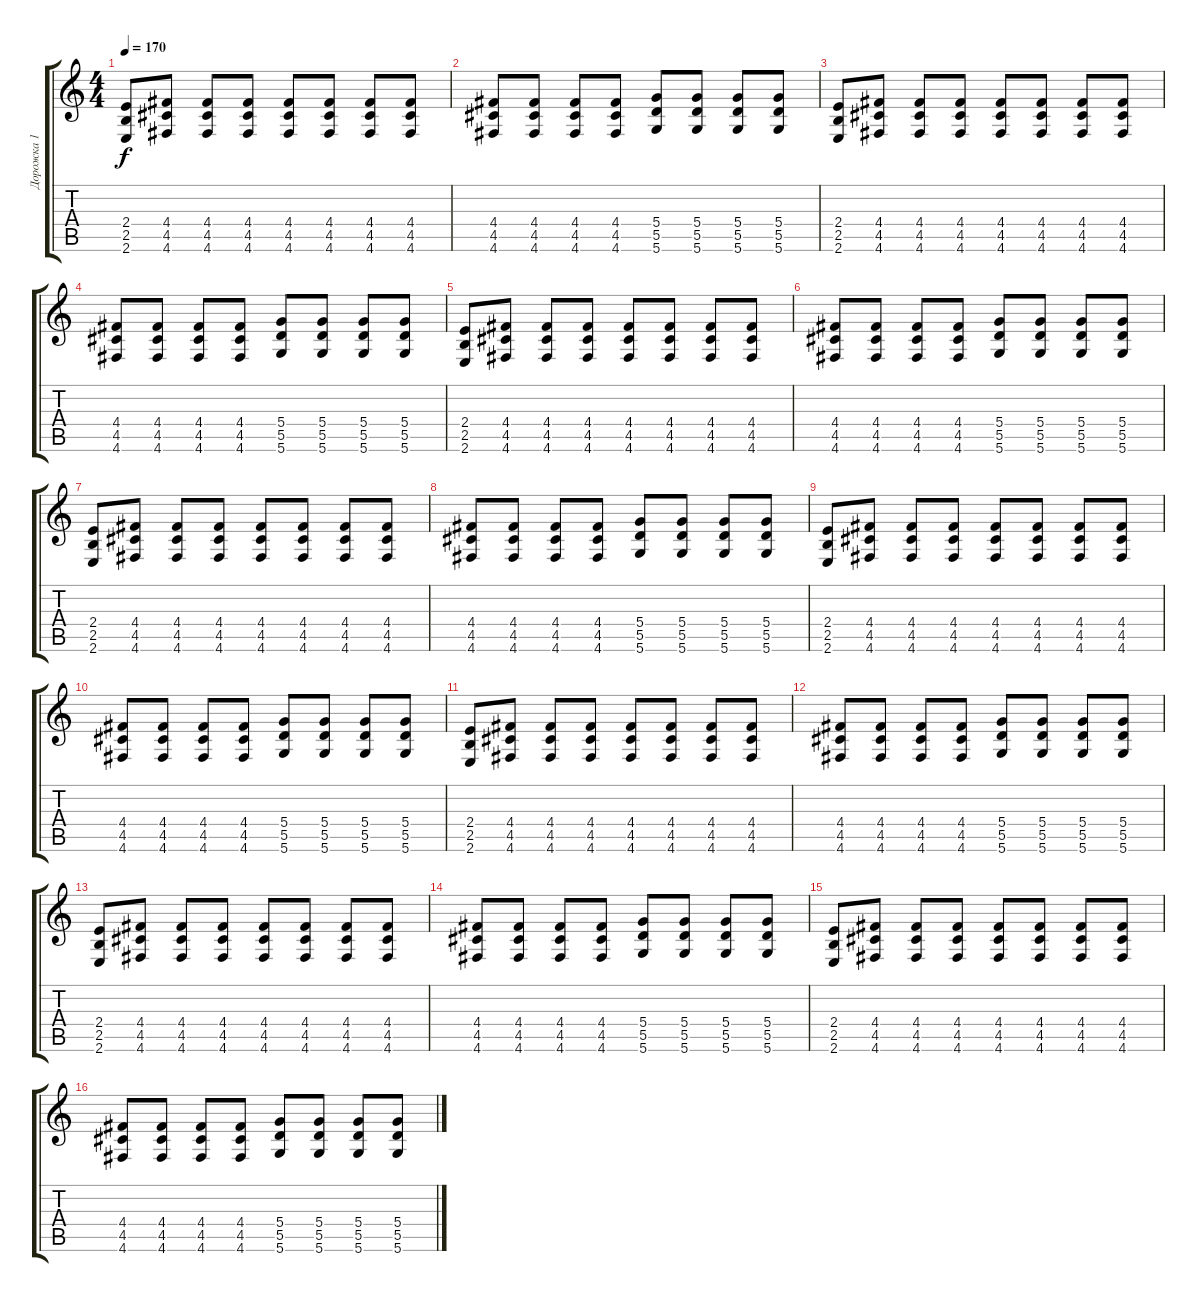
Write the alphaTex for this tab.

\track ("Дорожка 1" "Дорожка 1") {instrument distortionguitar}
\staff {score tabs}
\tuning (E4 B3 G3 D3 A2 D2) {hide}
\ts (4 4)
\tempo 170
\clef g2
\ks c
(2.4 2.5 2.6).8{dy f} (4.4 4.5 4.6).8 (4.4 4.5 4.6).8 (4.4 4.5 4.6).8 (4.4 4.5 4.6).8 (4.4 4.5 4.6).8 (4.4 4.5 4.6).8 (4.4 4.5 4.6).8 |
(4.4 4.5 4.6).8 (4.4 4.5 4.6).8 (4.4 4.5 4.6).8 (4.4 4.5 4.6).8 (5.4 5.5 5.6).8 (5.4 5.5 5.6).8 (5.4 5.5 5.6).8 (5.4 5.5 5.6).8 |
(2.4 2.5 2.6).8 (4.4 4.5 4.6).8 (4.4 4.5 4.6).8 (4.4 4.5 4.6).8 (4.4 4.5 4.6).8 (4.4 4.5 4.6).8 (4.4 4.5 4.6).8 (4.4 4.5 4.6).8 |
(4.4 4.5 4.6).8 (4.4 4.5 4.6).8 (4.4 4.5 4.6).8 (4.4 4.5 4.6).8 (5.4 5.5 5.6).8 (5.4 5.5 5.6).8 (5.4 5.5 5.6).8 (5.4 5.5 5.6).8 |
(2.4 2.5 2.6).8 (4.4 4.5 4.6).8 (4.4 4.5 4.6).8 (4.4 4.5 4.6).8 (4.4 4.5 4.6).8 (4.4 4.5 4.6).8 (4.4 4.5 4.6).8 (4.4 4.5 4.6).8 |
(4.4 4.5 4.6).8 (4.4 4.5 4.6).8 (4.4 4.5 4.6).8 (4.4 4.5 4.6).8 (5.4 5.5 5.6).8 (5.4 5.5 5.6).8 (5.4 5.5 5.6).8 (5.4 5.5 5.6).8 |
(2.4 2.5 2.6).8 (4.4 4.5 4.6).8 (4.4 4.5 4.6).8 (4.4 4.5 4.6).8 (4.4 4.5 4.6).8 (4.4 4.5 4.6).8 (4.4 4.5 4.6).8 (4.4 4.5 4.6).8 |
(4.4 4.5 4.6).8 (4.4 4.5 4.6).8 (4.4 4.5 4.6).8 (4.4 4.5 4.6).8 (5.4 5.5 5.6).8 (5.4 5.5 5.6).8 (5.4 5.5 5.6).8 (5.4 5.5 5.6).8 |
(2.4 2.5 2.6).8 (4.4 4.5 4.6).8 (4.4 4.5 4.6).8 (4.4 4.5 4.6).8 (4.4 4.5 4.6).8 (4.4 4.5 4.6).8 (4.4 4.5 4.6).8 (4.4 4.5 4.6).8 |
(4.4 4.5 4.6).8 (4.4 4.5 4.6).8 (4.4 4.5 4.6).8 (4.4 4.5 4.6).8 (5.4 5.5 5.6).8 (5.4 5.5 5.6).8 (5.4 5.5 5.6).8 (5.4 5.5 5.6).8 |
(2.4 2.5 2.6).8 (4.4 4.5 4.6).8 (4.4 4.5 4.6).8 (4.4 4.5 4.6).8 (4.4 4.5 4.6).8 (4.4 4.5 4.6).8 (4.4 4.5 4.6).8 (4.4 4.5 4.6).8 |
(4.4 4.5 4.6).8 (4.4 4.5 4.6).8 (4.4 4.5 4.6).8 (4.4 4.5 4.6).8 (5.4 5.5 5.6).8 (5.4 5.5 5.6).8 (5.4 5.5 5.6).8 (5.4 5.5 5.6).8 |
(2.4 2.5 2.6).8 (4.4 4.5 4.6).8 (4.4 4.5 4.6).8 (4.4 4.5 4.6).8 (4.4 4.5 4.6).8 (4.4 4.5 4.6).8 (4.4 4.5 4.6).8 (4.4 4.5 4.6).8 |
(4.4 4.5 4.6).8 (4.4 4.5 4.6).8 (4.4 4.5 4.6).8 (4.4 4.5 4.6).8 (5.4 5.5 5.6).8 (5.4 5.5 5.6).8 (5.4 5.5 5.6).8 (5.4 5.5 5.6).8 |
(2.4 2.5 2.6).8 (4.4 4.5 4.6).8 (4.4 4.5 4.6).8 (4.4 4.5 4.6).8 (4.4 4.5 4.6).8 (4.4 4.5 4.6).8 (4.4 4.5 4.6).8 (4.4 4.5 4.6).8 |
(4.4 4.5 4.6).8 (4.4 4.5 4.6).8 (4.4 4.5 4.6).8 (4.4 4.5 4.6).8 (5.4 5.5 5.6).8 (5.4 5.5 5.6).8 (5.4 5.5 5.6).8 (5.4 5.5 5.6).8
